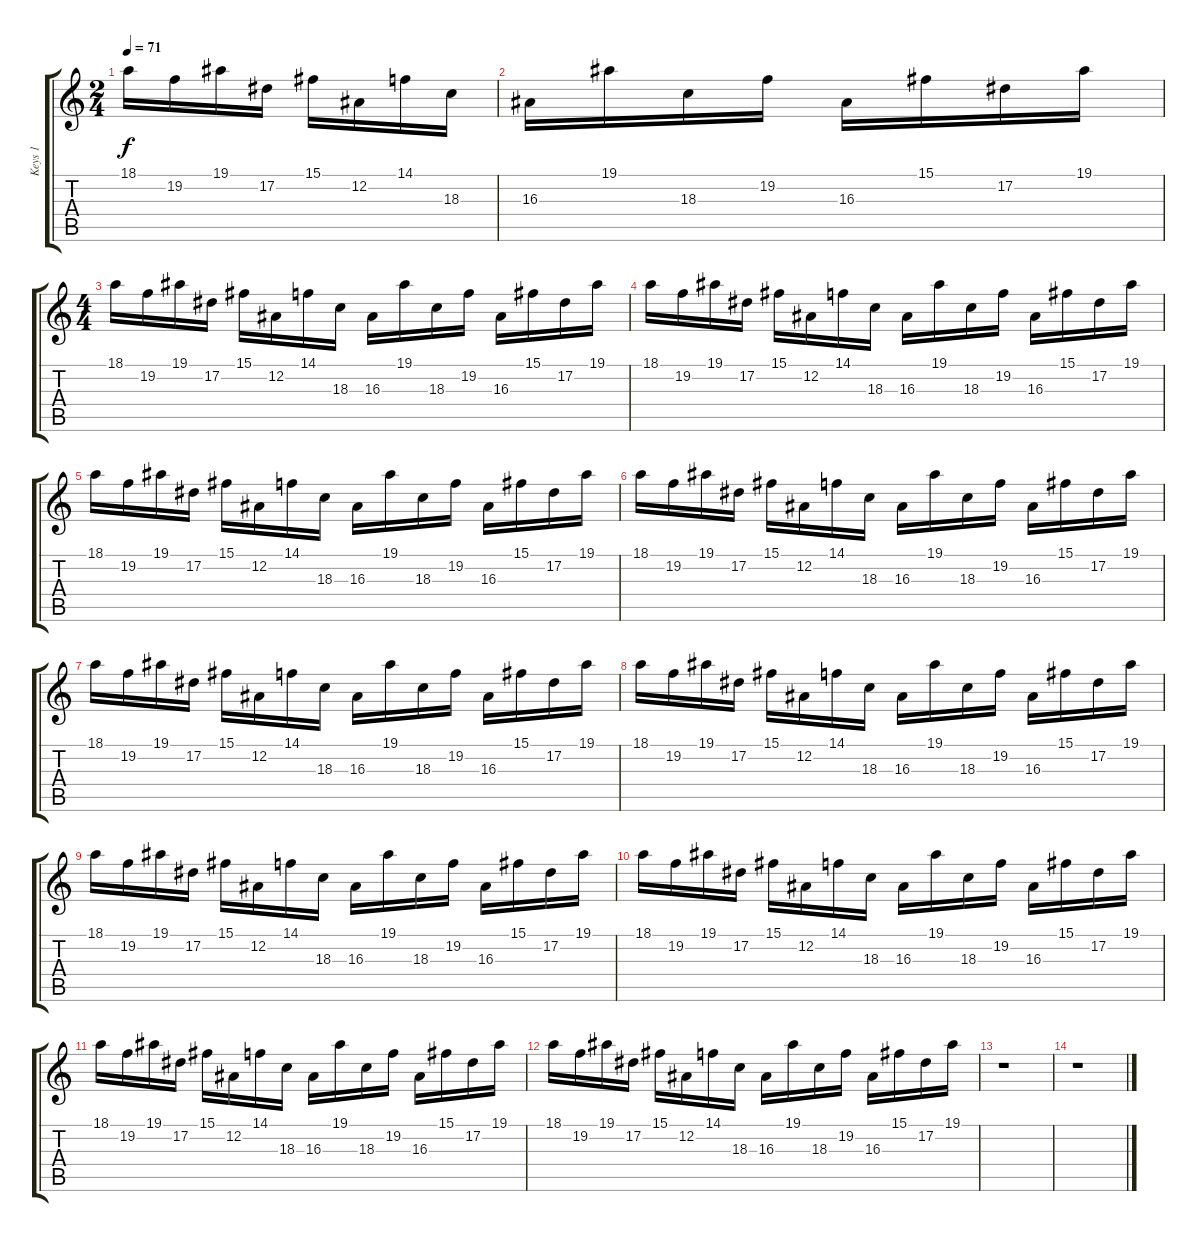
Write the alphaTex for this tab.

\track ("Keys 1" "Keys 1") {instrument harpsichord}
\staff {score tabs}
\tuning (Eb4 Bb3 Gb3 Db3 Ab2 Eb2) {hide}
\ts (2 4)
\tempo 71
\clef g2
\ks c
18.1.16{dy f} 19.2.16 19.1.16 17.2.16 15.1.16 12.2.16 14.1.16 18.3.16 |
16.3.16 19.1.16 18.3.16 19.2.16 16.3.16 15.1.16 17.2.16 19.1.16 |
\ts (4 4)
18.1.16 19.2.16 19.1.16 17.2.16 15.1.16 12.2.16 14.1.16 18.3.16 16.3.16 19.1.16 18.3.16 19.2.16 16.3.16 15.1.16 17.2.16 19.1.16 |
18.1.16 19.2.16 19.1.16 17.2.16 15.1.16 12.2.16 14.1.16 18.3.16 16.3.16 19.1.16 18.3.16 19.2.16 16.3.16 15.1.16 17.2.16 19.1.16 |
18.1.16 19.2.16 19.1.16 17.2.16 15.1.16 12.2.16 14.1.16 18.3.16 16.3.16 19.1.16 18.3.16 19.2.16 16.3.16 15.1.16 17.2.16 19.1.16 |
18.1.16{volume 7} 19.2.16 19.1.16 17.2.16 15.1.16 12.2.16 14.1.16 18.3.16 16.3.16 19.1.16 18.3.16 19.2.16 16.3.16 15.1.16 17.2.16 19.1.16 |
18.1.16{volume 6} 19.2.16 19.1.16 17.2.16 15.1.16 12.2.16 14.1.16 18.3.16 16.3.16 19.1.16 18.3.16 19.2.16 16.3.16 15.1.16 17.2.16 19.1.16 |
18.1.16 19.2.16 19.1.16 17.2.16 15.1.16 12.2.16 14.1.16 18.3.16 16.3.16 19.1.16 18.3.16 19.2.16 16.3.16 15.1.16 17.2.16 19.1.16 |
18.1.16{volume 5} 19.2.16 19.1.16 17.2.16 15.1.16 12.2.16 14.1.16 18.3.16 16.3.16 19.1.16 18.3.16 19.2.16 16.3.16 15.1.16 17.2.16 19.1.16 |
18.1.16{volume 4} 19.2.16 19.1.16 17.2.16 15.1.16 12.2.16 14.1.16 18.3.16 16.3.16 19.1.16 18.3.16 19.2.16 16.3.16 15.1.16 17.2.16 19.1.16 |
18.1.16{volume 3} 19.2.16 19.1.16 17.2.16 15.1.16 12.2.16 14.1.16 18.3.16 16.3.16 19.1.16 18.3.16 19.2.16 16.3.16 15.1.16 17.2.16 19.1.16 |
18.1.16{volume 2} 19.2.16 19.1.16 17.2.16 15.1.16 12.2.16 14.1.16 18.3.16 16.3.16 19.1.16 18.3.16 19.2.16 16.3.16 15.1.16 17.2.16 19.1.16 |
r.1 |
r.1
